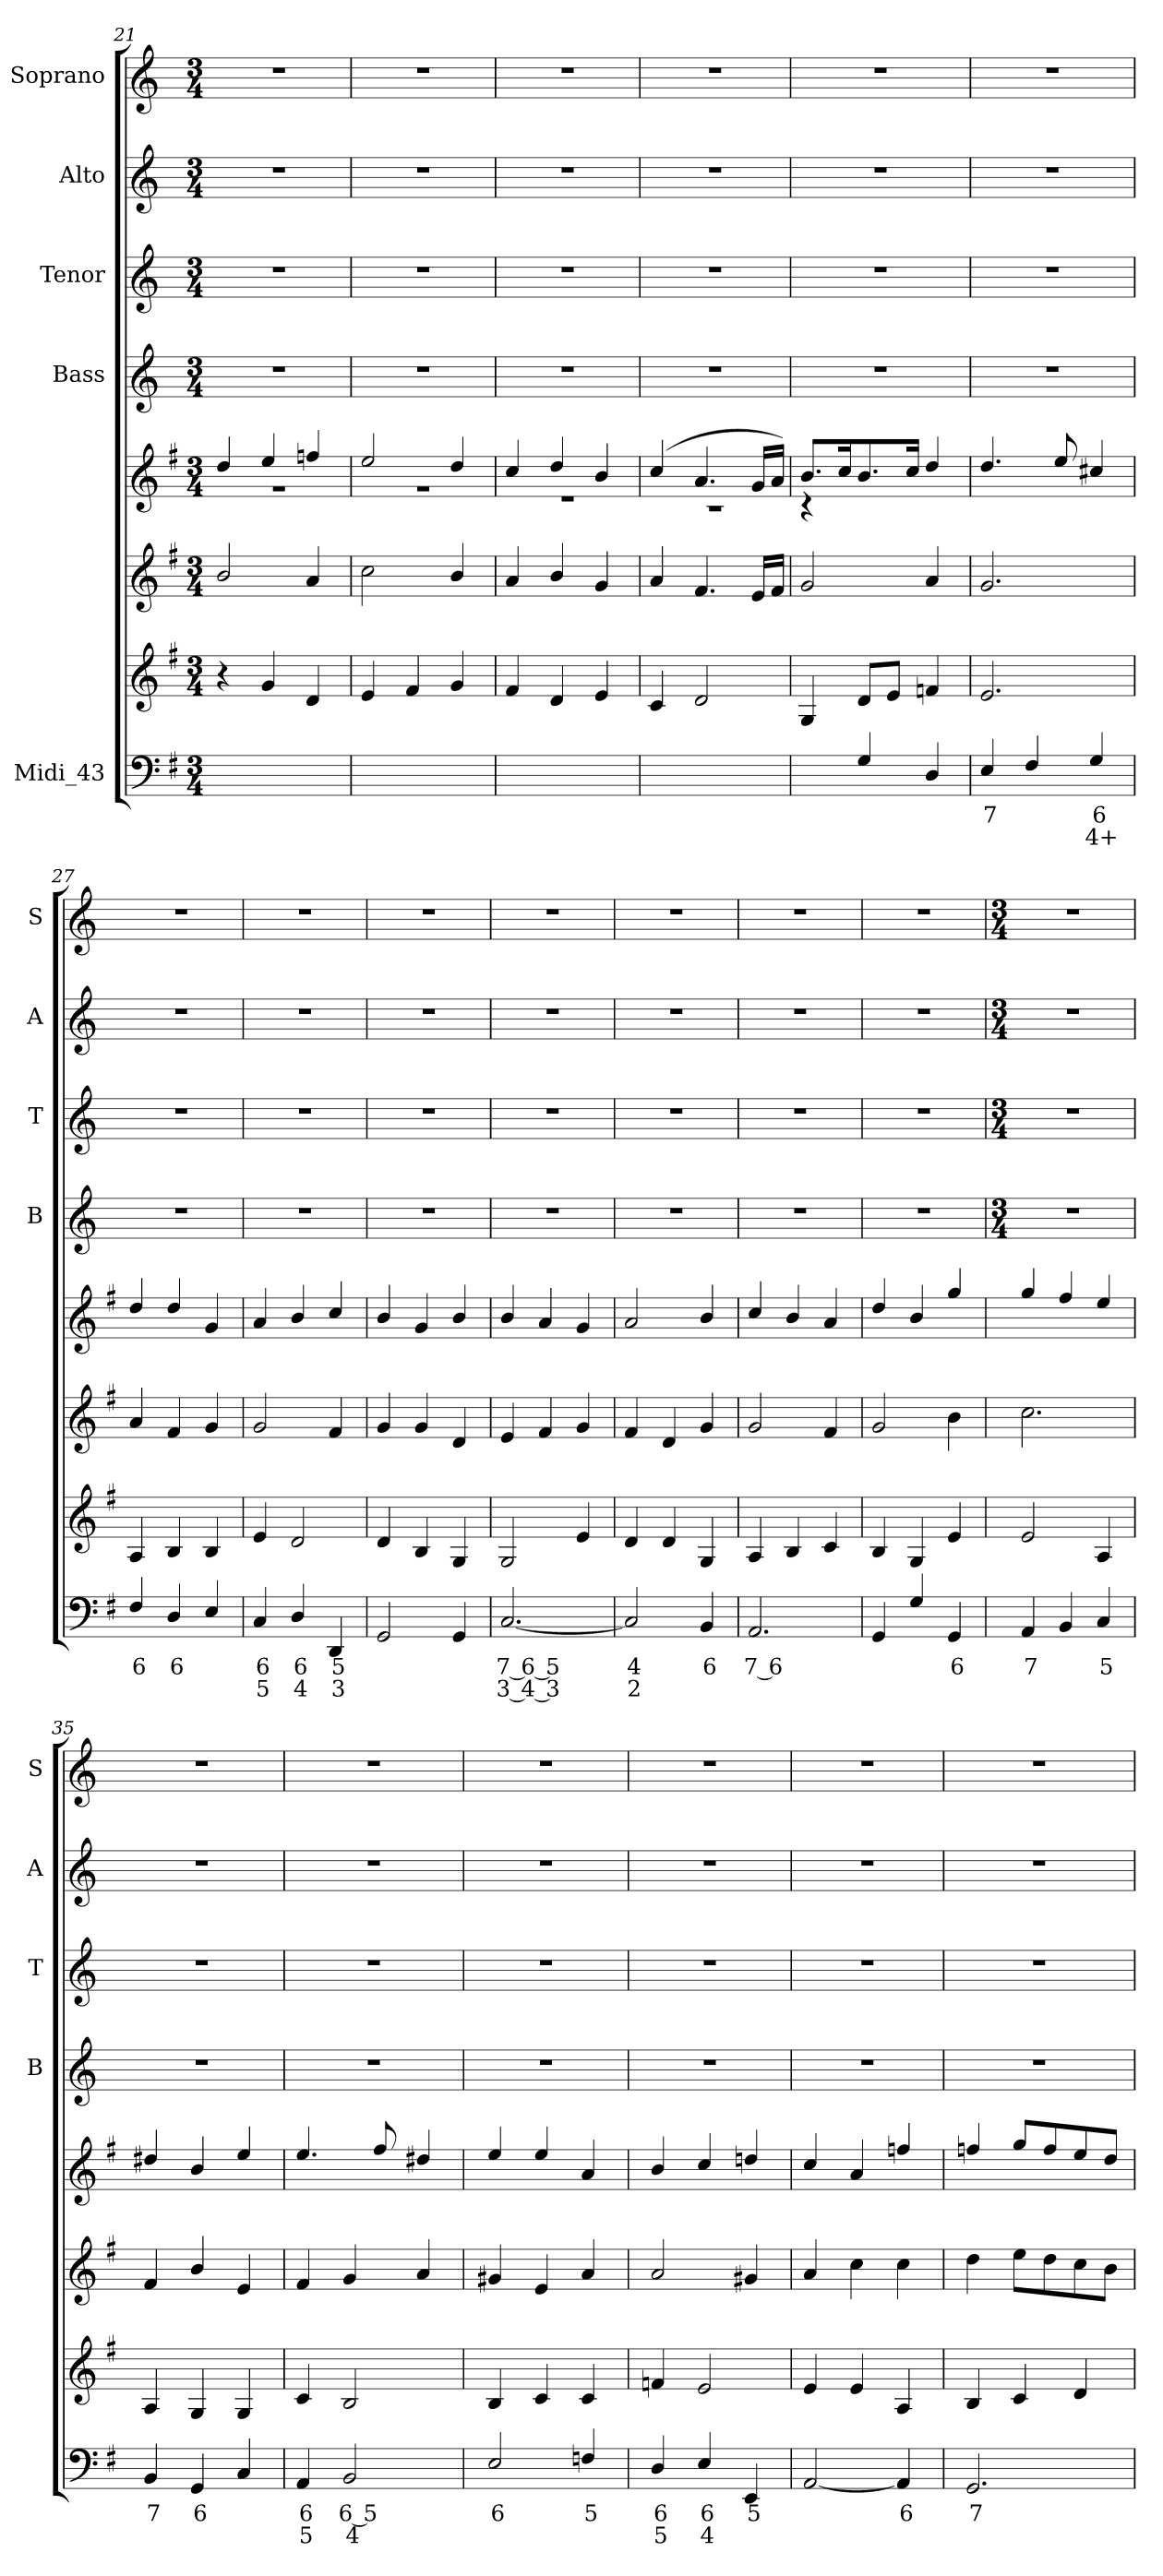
**kern	**text	**text	**kern	**kern	**kern	**kern	**kern	**kern	**kern
*part5	*part5	*part5	*part5	*part5	*part5	*part4	*part3	*part2	*part1
*staff8	*staff8	*staff8	*staff7	*staff6	*staff5	*staff4	*staff3	*staff2	*staff1
*I"Midi_43	*	*	*	*	*	*I"Bass	*I"Tenor	*I"Alto	*I"Soprano
*	*	*	*	*	*	*I'B	*I'T	*I'A	*I'S
*clefF4	*	*	*clefG2	*clefG2	*clefG2	*clefG2	*clefG2	*clefG2	*clefG2
*k[f#]	*	*	*k[f#]	*k[f#]	*k[f#]	*k[]	*k[]	*k[]	*k[]
*M3/4	*	*	*M3/4	*M3/4	*M3/4	*M3/4	*M3/4	*M3/4	*M3/4
=21	=21	=21	=21	=21	=21	=21	=21	=21	=21
*	*	*	*	*	*^	*	*	*	*
2.ryy	.	.	4r	2b/	4dd/	2.r	2.r	2.r	2.r	2.r
.	.	.	4g/	.	4ee/	.	.	.	.	.
.	.	.	4d/	4a/	4ffn/	.	.	.	.	.
=22	=22	=22	=22	=22	=22	=22	=22	=22	=22	=22
2.ryy	.	.	4e/	2cc\	2ee/	2.r	2.r	2.r	2.r	2.r
.	.	.	4f#/	.	.	.	.	.	.	.
.	.	.	4g/	4b/	4dd/	.	.	.	.	.
=23	=23	=23	=23	=23	=23	=23	=23	=23	=23	=23
2.ryy	.	.	4f#/	4a/	4cc/	2.r	2.r	2.r	2.r	2.r
.	.	.	4d/	4b/	4dd/	.	.	.	.	.
.	.	.	4e/	4g/	4b/	.	.	.	.	.
=24	=24	=24	=24	=24	=24	=24	=24	=24	=24	=24
2.ryy	.	.	4c/	4a/	(<4cc/	2.r	2.r	2.r	2.r	2.r
.	.	.	2d/	4.f#/	4.a/	.	.	.	.	.
.	.	.	.	16e/LL	16g/LL	.	.	.	.	.
.	.	.	.	16f#/JJ	16a/JJ)	.	.	.	.	.
=25	=25	=25	=25	=25	=25	=25	=25	=25	=25	=25
*^	*	*	*	*	*	*	*	*	*	*
2.ryy	4ryy	.	.	4G/	2g/	8.b/L	4r	2.r	2.r	2.r	2.r
.	.	.	.	.	.	16cc/K	.	.	.	.	.
.	4G/	.	.	8d/L	.	8.b/	2ryy	.	.	.	.
.	.	.	.	8e/J	.	.	.	.	.	.	.
.	.	.	.	.	.	16cc/Jk	.	.	.	.	.
.	4D/	.	.	4fn/	4a/	4dd/	.	.	.	.	.
*	*	*	*	*	*	*v	*v	*	*	*	*
=26	=26	=26	=26	=26	=26	=26	=26	=26	=26	=26
!	!	!LO:LY:b	!	!	!	!	!	!	!	!
2.ryy	4E/	7	.	2.e/	2.g/	4.dd/	2.r	2.r	2.r	2.r
.	4F#/	.	.	.	.	.	.	.	.	.
.	.	.	.	.	.	8ee/	.	.	.	.
!	!	!LO:LY:b	!LO:LY:b	!	!	!	!	!	!	!
.	4G/	6	4+	.	.	4cc#X/	.	.	.	.
=27	=27	=27	=27	=27	=27	=27	=27	=27	=27	=27
!	!	!LO:LY:b	!	!	!	!	!	!	!	!
2.ryy	4F#/	6	.	4A/	4a/	4dd/	2.r	2.r	2.r	2.r
!	!	!LO:LY:b	!	!	!	!	!	!	!	!
.	4D/	6	.	4B/	4f#/	4dd/	.	.	.	.
.	4E/	.	.	4B/	4g/	4g/	.	.	.	.
=28	=28	=28	=28	=28	=28	=28	=28	=28	=28	=28
!	!	!LO:LY:b	!LO:LY:b	!	!	!	!	!	!	!
2.ryy	4C/	6	5	4e/	2g/	4a/	2.r	2.r	2.r	2.r
!	!	!LO:LY:b	!LO:LY:b	!	!	!	!	!	!	!
.	4D/	6	4	2d/	.	4b/	.	.	.	.
!	!	!LO:LY:b	!LO:LY:b	!	!	!	!	!	!	!
.	4DD/	5	3	.	4f#/	4cc/	.	.	.	.
=29	=29	=29	=29	=29	=29	=29	=29	=29	=29	=29
2.ryy	2GG/	.	.	4d/	4g/	4b/	2.r	2.r	2.r	2.r
.	.	.	.	4B/	4g/	4g/	.	.	.	.
.	4GG/	.	.	4G/	4d/	4b/	.	.	.	.
=30	=30	=30	=30	=30	=30	=30	=30	=30	=30	=30
!	!	!LO:LY:b	!LO:LY:b	!	!	!	!	!	!	!
2.ryy	[2.C/	7 6 5	3 4 3	2G/	4e/	4b/	2.r	2.r	2.r	2.r
.	.	.	.	.	4f#/	4a/	.	.	.	.
.	.	.	.	4e/	4g/	4g/	.	.	.	.
!!LO:PB:g=z
=31	=31	=31	=31	=31	=31	=31	=31	=31	=31	=31
!	!	!LO:LY:b	!LO:LY:b	!	!	!	!	!	!	!
2.ryy	2C/]	4	2	4d/	4f#/	2a/	2.r	2.r	2.r	2.r
.	.	.	.	4d/	4d/	.	.	.	.	.
!	!	!LO:LY:b	!	!	!	!	!	!	!	!
.	4BB/	6	.	4G/	4g/	4b/	.	.	.	.
=32	=32	=32	=32	=32	=32	=32	=32	=32	=32	=32
!	!	!LO:LY:b	!	!	!	!	!	!	!	!
2.ryy	2.AA/	7 6	.	4A/	2g/	4cc/	2.r	2.r	2.r	2.r
.	.	.	.	4B/	.	4b/	.	.	.	.
.	.	.	.	4c/	4f#/	4a/	.	.	.	.
=33	=33	=33	=33	=33	=33	=33	=33	=33	=33	=33
2.ryy	4GG/	.	.	4B/	2g/	4dd/	2.r	2.r	2.r	2.r
.	4G/	.	.	4G/	.	4b/	.	.	.	.
!	!	!LO:LY:b	!	!	!	!	!	!	!	!
.	4GG/	6	.	4e/	4b\	4gg/	.	.	.	.
!!LO:PB:g=z
=34	=34	=34	=34	=34	=34	=34	=34	=34	=34	=34
*	*	*	*	*	*	*	*M3/4	*M3/4	*M3/4	*M3/4
!	!	!LO:LY:b	!	!	!	!	!	!	!	!
2.ryy	4AA/	7	.	2e/	2.cc\	4gg/	2.r	2.r	2.r	2.r
.	4BB/	.	.	.	.	4ff#/	.	.	.	.
!	!	!LO:LY:b	!	!	!	!	!	!	!	!
.	4C/	5	.	4A/	.	4ee/	.	.	.	.
=35	=35	=35	=35	=35	=35	=35	=35	=35	=35	=35
!	!	!LO:LY:b	!	!	!	!	!	!	!	!
2.ryy	4BB/	7	.	4A/	4f#/	4dd#X/	2.r	2.r	2.r	2.r
!	!	!LO:LY:b	!	!	!	!	!	!	!	!
.	4GG/	6	.	4G/	4b/	4b/	.	.	.	.
.	4C/	.	.	4G/	4e/	4ee/	.	.	.	.
=36	=36	=36	=36	=36	=36	=36	=36	=36	=36	=36
!	!	!LO:LY:b	!LO:LY:b	!	!	!	!	!	!	!
2.ryy	4AA/	6	5	4c/	4f#/	4.ee/	2.r	2.r	2.r	2.r
!	!	!LO:LY:b	!LO:LY:b	!	!	!	!	!	!	!
.	2BB/	6 5	4	2B/	4g/	.	.	.	.	.
.	.	.	.	.	.	8ff#/	.	.	.	.
.	.	.	.	.	4a/	4dd#X/	.	.	.	.
=37	=37	=37	=37	=37	=37	=37	=37	=37	=37	=37
!	!	!LO:LY:b	!	!	!	!	!	!	!	!
2.ryy	2E/	6	.	4B/	4g#X/	4ee/	2.r	2.r	2.r	2.r
.	.	.	.	4c/	4e/	4ee/	.	.	.	.
!	!	!LO:LY:b	!	!	!	!	!	!	!	!
.	4Fn/	5	.	4c/	4a/	4a/	.	.	.	.
=38	=38	=38	=38	=38	=38	=38	=38	=38	=38	=38
!	!	!LO:LY:b	!LO:LY:b	!	!	!	!	!	!	!
2.ryy	4D/	6	5	4fn/	2a/	4b/	2.r	2.r	2.r	2.r
!	!	!LO:LY:b	!LO:LY:b	!	!	!	!	!	!	!
.	4E/	6	4	2e/	.	4cc/	.	.	.	.
!	!	!LO:LY:b	!	!	!	!	!	!	!	!
.	4EE/	5	.	.	4g#X/	4ddn/	.	.	.	.
=39	=39	=39	=39	=39	=39	=39	=39	=39	=39	=39
2.ryy	[2AA/	.	.	4e/	4a/	4cc/	2.r	2.r	2.r	2.r
.	.	.	.	4e/	4cc\	4a/	.	.	.	.
!	!	!LO:LY:b	!	!	!	!	!	!	!	!
.	4AA/]	6	.	4A/	4cc\	4ffn/	.	.	.	.
=40	=40	=40	=40	=40	=40	=40	=40	=40	=40	=40
!	!	!LO:LY:b	!	!	!	!	!	!	!	!
2.ryy	2.GG/	7	.	4B/	4dd\	4ffn/	2.r	2.r	2.r	2.r
.	.	.	.	4c/	8ee\L	8gg/L	.	.	.	.
.	.	.	.	.	8dd\	8ff/	.	.	.	.
.	.	.	.	4d/	8cc\	8ee/	.	.	.	.
.	.	.	.	.	8b\J	8dd/J	.	.	.	.
*v	*v	*	*	*	*	*	*	*	*	*
=	=	=	=	=	=	=	=	=	=
*-	*-	*-	*-	*-	*-	*-	*-	*-	*-
